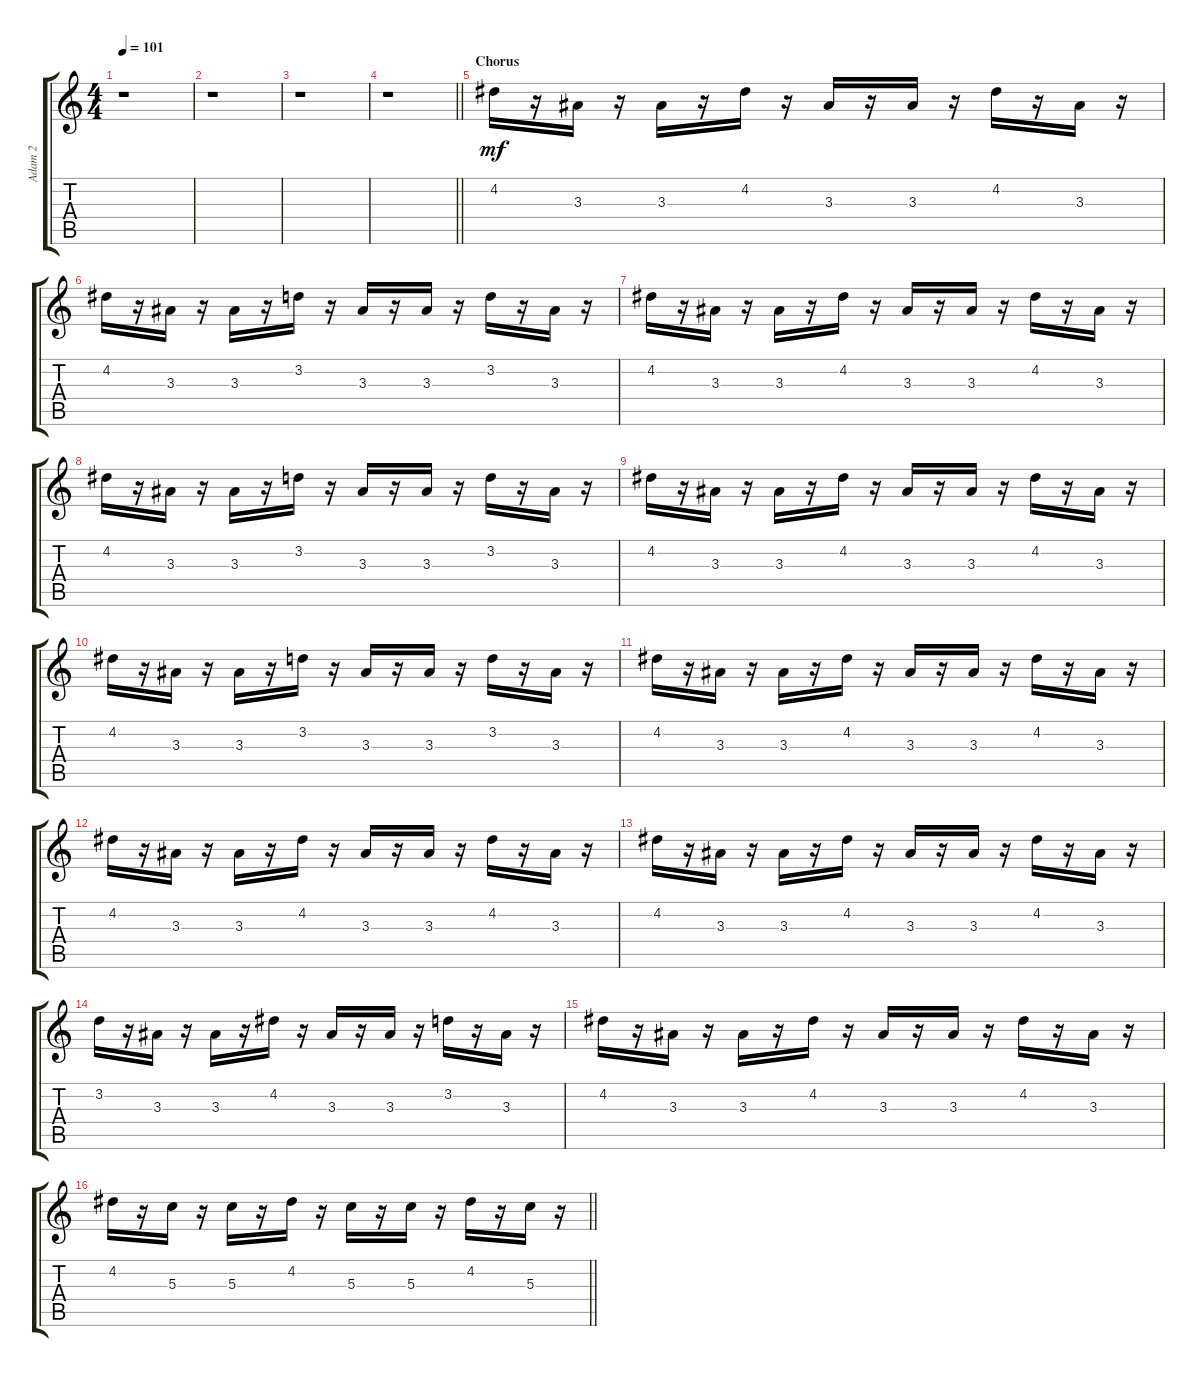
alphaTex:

\track ("Adam 2" "Adam 2") {instrument electricguitarjazz}
\staff {score tabs}
\tuning (E4 B3 G3 D3 A2 E2) {hide}
\ts (4 4)
\tempo 101
\clef g2
\ks c
r.1{dy f} |
r.1 |
r.1 |
\barLineRight lightlight
r.1 |
\section ("" "Chorus")
4.2.16{dy mf} r.16 3.3.16 r.16 3.3.16 r.16 4.2.16 r.16 3.3.16 r.16 3.3.16 r.16 4.2.16 r.16 3.3.16 r.16 |
4.2.16 r.16 3.3.16 r.16 3.3.16 r.16 3.2.16 r.16 3.3.16 r.16 3.3.16 r.16 3.2.16 r.16 3.3.16 r.16 |
4.2.16 r.16 3.3.16 r.16 3.3.16 r.16 4.2.16 r.16 3.3.16 r.16 3.3.16 r.16 4.2.16 r.16 3.3.16 r.16 |
4.2.16 r.16 3.3.16 r.16 3.3.16 r.16 3.2.16 r.16 3.3.16 r.16 3.3.16 r.16 3.2.16 r.16 3.3.16 r.16 |
4.2.16 r.16 3.3.16 r.16 3.3.16 r.16 4.2.16 r.16 3.3.16 r.16 3.3.16 r.16 4.2.16 r.16 3.3.16 r.16 |
4.2.16 r.16 3.3.16 r.16 3.3.16 r.16 3.2.16 r.16 3.3.16 r.16 3.3.16 r.16 3.2.16 r.16 3.3.16 r.16 |
4.2.16 r.16 3.3.16 r.16 3.3.16 r.16 4.2.16 r.16 3.3.16 r.16 3.3.16 r.16 4.2.16 r.16 3.3.16 r.16 |
4.2.16 r.16 3.3.16 r.16 3.3.16 r.16 4.2.16 r.16 3.3.16 r.16 3.3.16 r.16 4.2.16 r.16 3.3.16 r.16 |
4.2.16 r.16 3.3.16 r.16 3.3.16 r.16 4.2.16 r.16 3.3.16 r.16 3.3.16 r.16 4.2.16 r.16 3.3.16 r.16 |
3.2.16 r.16 3.3.16 r.16 3.3.16 r.16 4.2.16 r.16 3.3.16 r.16 3.3.16 r.16 3.2.16 r.16 3.3.16 r.16 |
4.2.16 r.16 3.3.16 r.16 3.3.16 r.16 4.2.16 r.16 3.3.16 r.16 3.3.16 r.16 4.2.16 r.16 3.3.16 r.16 |
\barLineRight lightlight
4.2.16 r.16 5.3.16 r.16 5.3.16 r.16 4.2.16 r.16 5.3.16 r.16 5.3.16 r.16 4.2.16 r.16 5.3.16 r.16
